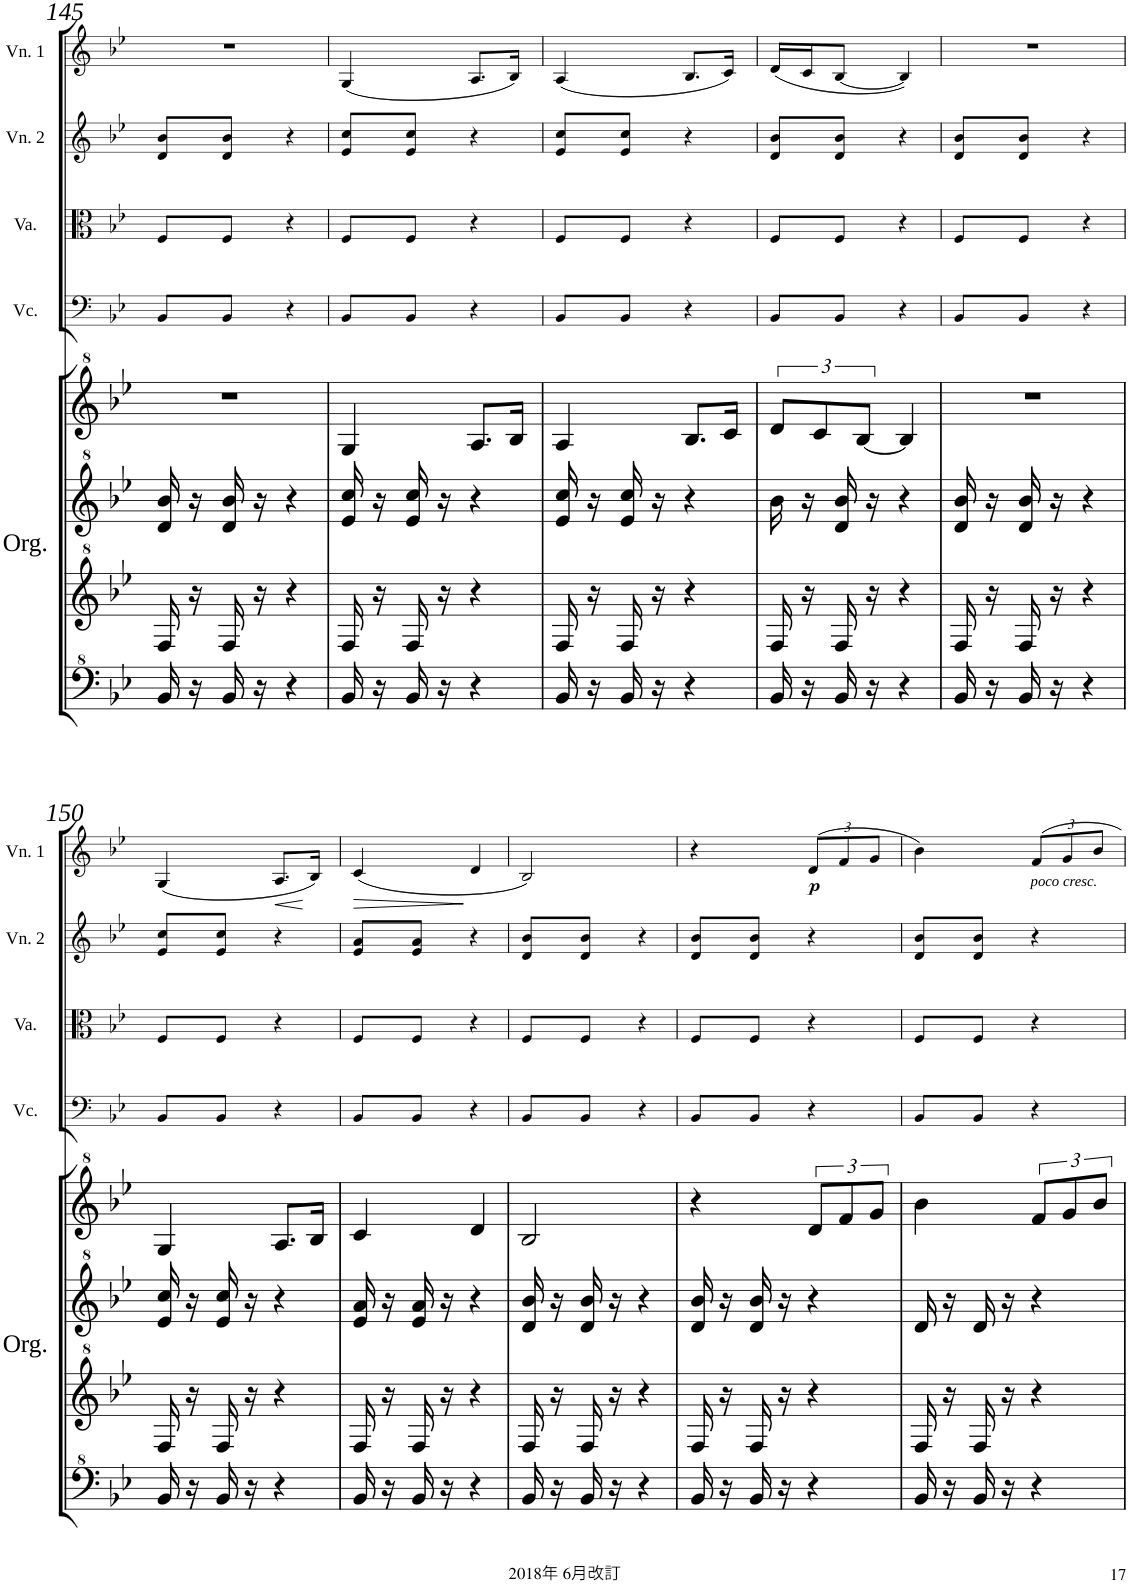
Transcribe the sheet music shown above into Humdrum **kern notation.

**kern	**kern	**kern	**kern	**kern	**kern	**kern	**kern	**dynam
*part5	*part5	*part5	*part5	*part4	*part3	*part2	*part1	*part1
*staff8	*staff7	*staff6	*staff5	*staff4	*staff3	*staff2	*staff1	*staff1
*I"Organ	*	*	*	*I"Violoncello	*I"Viola	*I"Violin 2	*I"Violin 1	*
*I'Org.	*	*	*	*I'Vc.	*I'Va.	*I'Vn. 2	*I'Vn. 1	*
!!LO:PB:g=z
*clefF^4	*clefG^2	*clefG^2	*clefG^2	*clefF4	*clefC3	*clefG2	*clefG2	*
*k[b-e-]	*k[b-e-]	*k[b-e-]	*k[b-e-]	*k[b-e-]	*k[b-e-]	*k[b-e-]	*k[b-e-]	*
*M2/4	*M2/4	*M2/4	*M2/4	*M2/4	*M2/4	*M2/4	*M2/4	*
=145	=145	=145	=145	=145	=145	=145	=145	=145
16B-/	16f/	16dd/ 16bb-/	2r	8BB-/L	8F/L	8d/ 8b-/L	2r	.
16r	16r	16r	.	.	.	.	.	.
16B-/	16f/	16dd/ 16bb-/	.	8BB-/J	8F/J	8d/ 8b-/J	.	.
16r	16r	16r	.	.	.	.	.	.
4r	4r	4r	.	4r	4r	4r	.	.
=146	=146	=146	=146	=146	=146	=146	=146	=146
16B-/	16f/	16ee-/ 16ccc/	4g/	8BB-/L	8F/L	8e-/ 8cc/L	(4G/	.
16r	16r	16r	.	.	.	.	.	.
16B-/	16f/	16ee-/ 16ccc/	.	8BB-/J	8F/J	8e-/ 8cc/J	.	.
16r	16r	16r	.	.	.	.	.	.
4r	4r	4r	8.a/L	4r	4r	4r	8.A/L	.
.	.	.	16b-/Jk	.	.	.	16B-/Jk)	.
=147	=147	=147	=147	=147	=147	=147	=147	=147
16B-/	16f/	16ee-/ 16ccc/	4a/	8BB-/L	8F/L	8e-/ 8cc/L	(4A/	.
16r	16r	16r	.	.	.	.	.	.
16B-/	16f/	16ee-/ 16ccc/	.	8BB-/J	8F/J	8e-/ 8cc/J	.	.
16r	16r	16r	.	.	.	.	.	.
4r	4r	4r	8.b-/L	4r	4r	4r	8.B-/L	.
.	.	.	16cc/Jk	.	.	.	16c/Jk)	.
=148	=148	=148	=148	=148	=148	=148	=148	=148
16B-/	16f/	16bb-\	12dd/L	8BB-/L	8F/L	8d/ 8b-/L	(16d/LL	.
16r	16r	16r	.	.	.	.	16c/J	.
.	.	.	12cc/	.	.	.	.	.
16B-/	16f/	16dd/ 16bb-/	.	8BB-/J	8F/J	8d/ 8b-/J	[8B-/J	.
.	.	.	[12b-/J	.	.	.	.	.
16r	16r	16r	.	.	.	.	.	.
4r	4r	4r	4b-/]	4r	4r	4r	4B-/])	.
=149	=149	=149	=149	=149	=149	=149	=149	=149
16B-/	16f/	16dd/ 16bb-/	2r	8BB-/L	8F/L	8d/ 8b-/L	2r	.
16r	16r	16r	.	.	.	.	.	.
16B-/	16f/	16dd/ 16bb-/	.	8BB-/J	8F/J	8d/ 8b-/J	.	.
16r	16r	16r	.	.	.	.	.	.
4r	4r	4r	.	4r	4r	4r	.	.
!!LO:LB:g=z
=150	=150	=150	=150	=150	=150	=150	=150	=150
16B-/	16f/	16ee-/ 16ccc/	4g/	8BB-/L	8F/L	8e-/ 8cc/L	(4G/	.
16r	16r	16r	.	.	.	.	.	.
16B-/	16f/	16ee-/ 16ccc/	.	8BB-/J	8F/J	8e-/ 8cc/J	.	.
16r	16r	16r	.	.	.	.	.	.
!	!	!	!	!	!	!	!	!LO:HP:b
4r	4r	4r	8.a/L	4r	4r	4r	8.A/L	<
.	.	.	16b-/Jk	.	.	.	16B-/Jk)	[
=151	=151	=151	=151	=151	=151	=151	=151	=151
!	!	!	!	!	!	!	!	!LO:HP:b
16B-/	16f/	16ee-/ 16aa/	4cc/	8BB-/L	8F/L	8e-/ 8a/L	(4c/	>
16r	16r	16r	.	.	.	.	.	.
16B-/	16f/	16ee-/ 16aa/	.	8BB-/J	8F/J	8e-/ 8a/J	.	.
16r	16r	16r	.	.	.	.	.	.
4r	4r	4r	4dd/	4r	4r	4r	4d/	]
=152	=152	=152	=152	=152	=152	=152	=152	=152
16B-/	16f/	16dd/ 16bb-/	2b-/	8BB-/L	8F/L	8d/ 8b-/L	2B-/)	.
16r	16r	16r	.	.	.	.	.	.
16B-/	16f/	16dd/ 16bb-/	.	8BB-/J	8F/J	8d/ 8b-/J	.	.
16r	16r	16r	.	.	.	.	.	.
4r	4r	4r	.	4r	4r	4r	.	.
=153	=153	=153	=153	=153	=153	=153	=153	=153
16B-/	16f/	16dd/ 16bb-/	4r	8BB-/L	8F/L	8d/ 8b-/L	4r	.
16r	16r	16r	.	.	.	.	.	.
16B-/	16f/	16dd/ 16bb-/	.	8BB-/J	8F/J	8d/ 8b-/J	.	.
16r	16r	16r	.	.	.	.	.	.
*	*	*	*	*	*	*	*Xbrackettup	*
!	!	!	!	!	!	!	!	!LO:DY:b
4r	4r	4r	12dd/L	4r	4r	4r	(12d/L	p
.	.	.	12ff/	.	.	.	12f/	.
.	.	.	12gg/J	.	.	.	12g/J	.
=154	=154	=154	=154	=154	=154	=154	=154	=154
16B-/	16f/	16dd/	4bb-\	8BB-/L	8F/L	8d/ 8b-/L	4b-\)	.
16r	16r	16r	.	.	.	.	.	.
16B-/	16f/	16dd/	.	8BB-/J	8F/J	8d/ 8b-/J	.	.
16r	16r	16r	.	.	.	.	.	.
!	!	!	!	!	!	!	!LO:TX:b:i:t=poco cresc.	!
4r	4r	4r	12ff/L	4r	4r	4r	12f/L	.
.	.	.	12gg/	.	.	.	12g/	.
.	.	.	12bb-/J	.	.	.	12b-/J	.
=	=	=	=	=	=	=	=	=
*-	*-	*-	*-	*-	*-	*-	*-	*-
